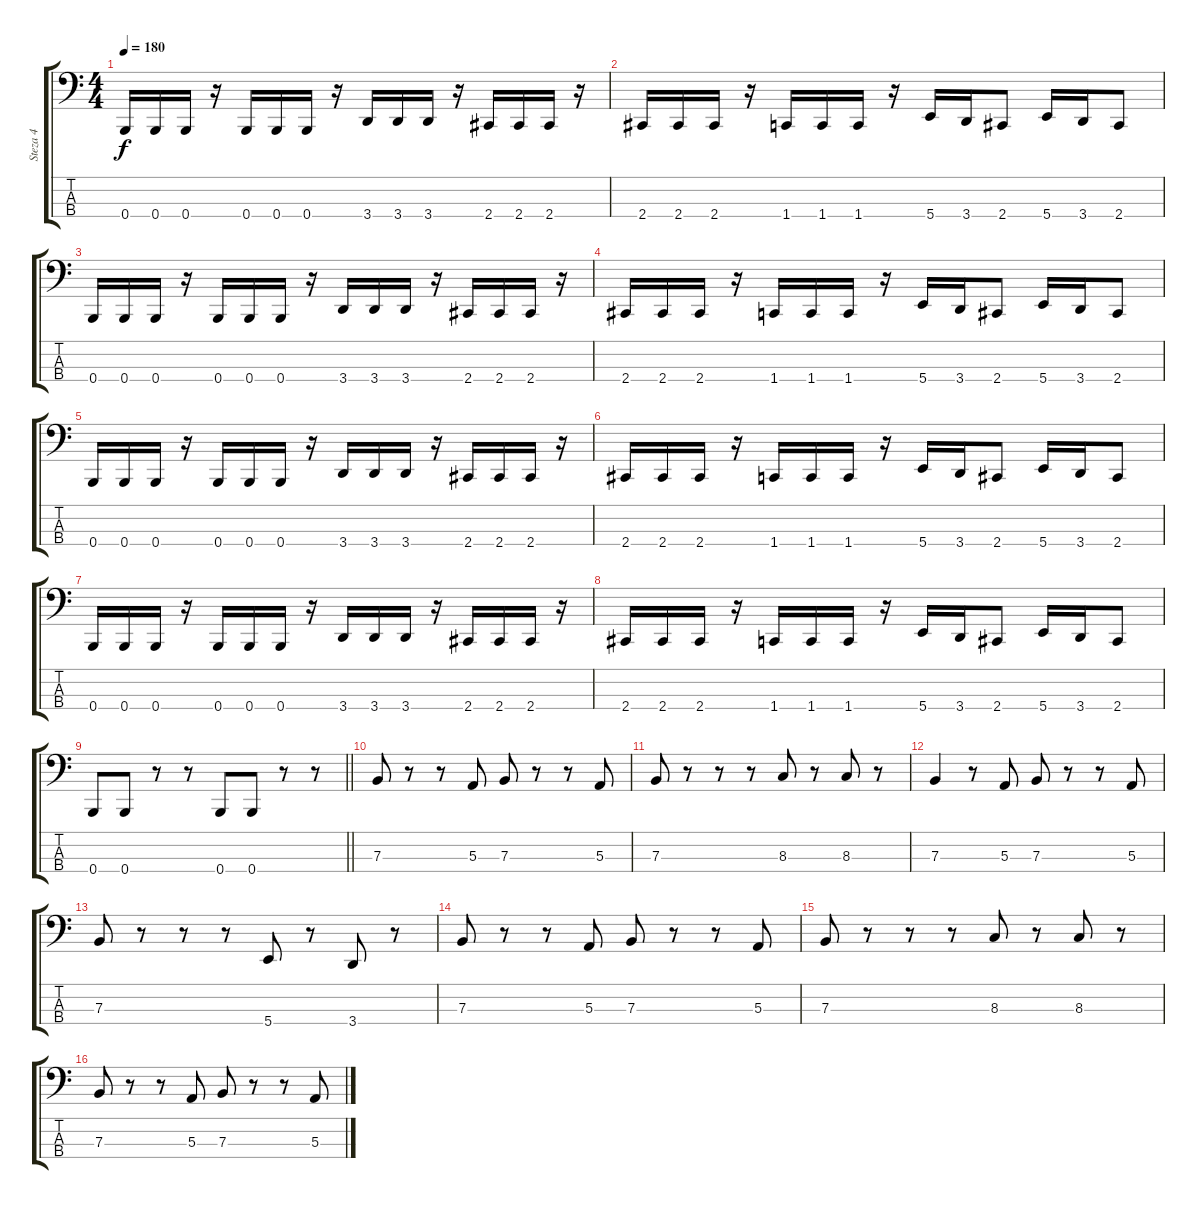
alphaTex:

\track ("Steza 4" "Steza 4") {instrument electricbassfinger}
\staff {score tabs}
\tuning (D2 A1 E1 B0) {hide}
\ts (4 4)
\section ("" "")
\tempo 180
\clef f4
\ks c
0.4.16{dy f} 0.4.16 0.4.16 r.16 0.4.16 0.4.16 0.4.16 r.16 3.4.16 3.4.16 3.4.16 r.16 2.4.16 2.4.16 2.4.16 r.16 |
2.4.16 2.4.16 2.4.16 r.16 1.4.16 1.4.16 1.4.16 r.16 5.4.16 3.4.16 2.4.8 5.4.16 3.4.16 2.4.8 |
0.4.16 0.4.16 0.4.16 r.16 0.4.16 0.4.16 0.4.16 r.16 3.4.16 3.4.16 3.4.16 r.16 2.4.16 2.4.16 2.4.16 r.16 |
2.4.16 2.4.16 2.4.16 r.16 1.4.16 1.4.16 1.4.16 r.16 5.4.16 3.4.16 2.4.8 5.4.16 3.4.16 2.4.8 |
0.4.16 0.4.16 0.4.16 r.16 0.4.16 0.4.16 0.4.16 r.16 3.4.16 3.4.16 3.4.16 r.16 2.4.16 2.4.16 2.4.16 r.16 |
2.4.16 2.4.16 2.4.16 r.16 1.4.16 1.4.16 1.4.16 r.16 5.4.16 3.4.16 2.4.8 5.4.16 3.4.16 2.4.8 |
0.4.16 0.4.16 0.4.16 r.16 0.4.16 0.4.16 0.4.16 r.16 3.4.16 3.4.16 3.4.16 r.16 2.4.16 2.4.16 2.4.16 r.16 |
2.4.16 2.4.16 2.4.16 r.16 1.4.16 1.4.16 1.4.16 r.16 5.4.16 3.4.16 2.4.8 5.4.16 3.4.16 2.4.8 |
\barLineRight lightlight
0.4.8 0.4.8 r.8 r.8 0.4.8 0.4.8 r.8 r.8 |
\section ("" "")
7.3.8 r.8 r.8 5.3.8 7.3.8 r.8 r.8 5.3.8 |
7.3.8 r.8 r.8 r.8 8.3.8 r.8 8.3.8 r.8 |
7.3.4 r.8 5.3.8 7.3.8 r.8 r.8 5.3.8 |
7.3.8 r.8 r.8 r.8 5.4.8 r.8 3.4.8 r.8 |
7.3.8 r.8 r.8 5.3.8 7.3.8 r.8 r.8 5.3.8 |
7.3.8 r.8 r.8 r.8 8.3.8 r.8 8.3.8 r.8 |
7.3.8 r.8 r.8 5.3.8 7.3.8 r.8 r.8 5.3.8
